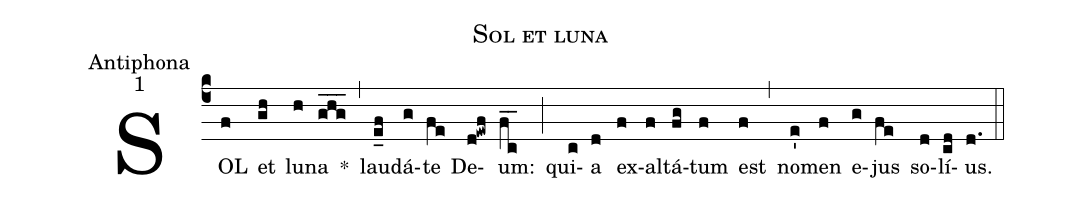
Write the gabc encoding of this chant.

name:Sol et luna;
office-part:Antiphona;
mode:1;
%%
(c4) SOL(f) et(gh) lu(h)na(ghg___) *(,) lau(e_f)dá(g)te(fe) De(d!ewf)um:(fc__) (;) qui(c)a(d) ex(f)al(f)tá(fg)tum(f) est(f) (,) no(e')men(f) e(g)jus(fe) so(d)lí(cd)us.(d.) (::)
